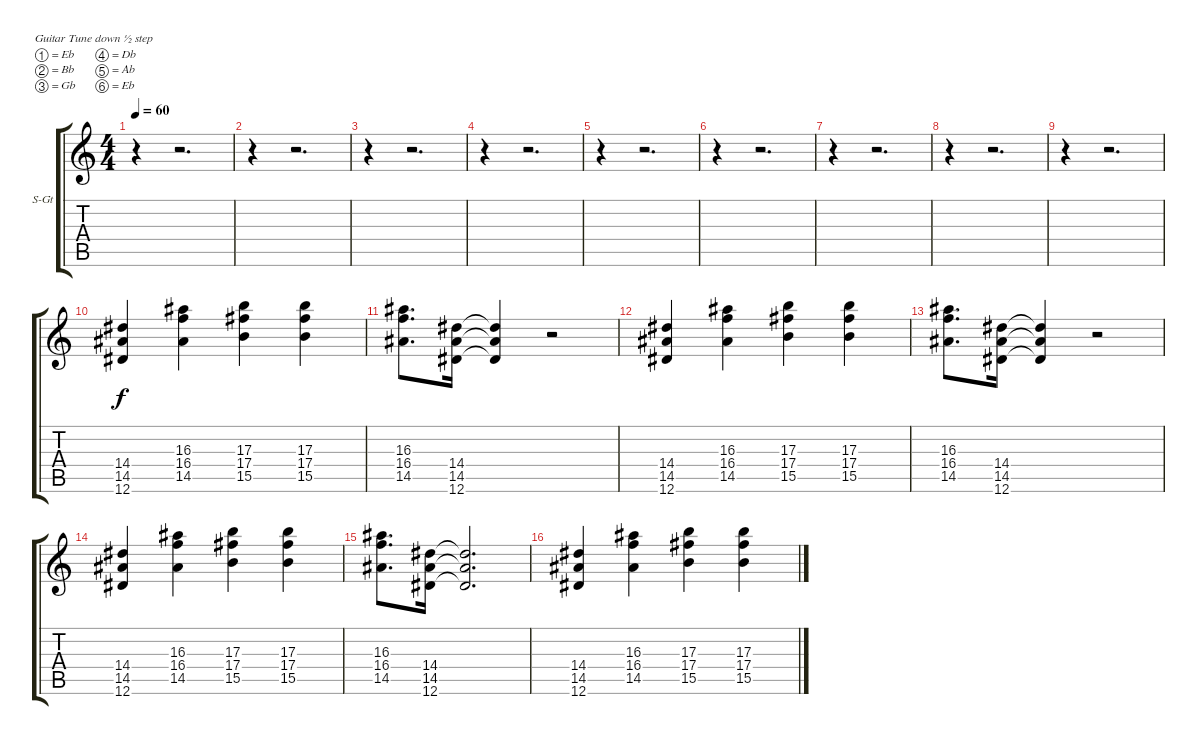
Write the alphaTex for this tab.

\bracketExtendMode groupsimilarinstruments
\firstSystemTrackNameOrientation horizontal
\otherSystemsTrackNameOrientation horizontal
\track ("synth voice" "S-Gt") {mute instrument choiraahs}
\staff {score tabs}
\tuning (Eb4 Bb3 Gb3 Db3 Ab2 Eb2)
\displaytranspose 12
\ts (4 4)
\tempo 60
\clef g2
\ks c
r.4{dy f} r.2{d} |
r.4 r.2{d} |
r.4 r.2{d} |
r.4 r.2{d} |
r.4 r.2{d} |
r.4 r.2{d} |
r.4 r.2{d} |
r.4 r.2{d} |
r.4 r.2{d} |
(14.4 14.5 12.6).4 (16.3 16.4 14.5).4 (17.3 17.4 15.5).4 (17.3 17.4 15.5).4 |
(16.3 16.4 14.5).8{d} (14.4 14.5 12.6).16 (14.4{t} 14.5{t} 12.6{t}).4 r.2 |
(14.4 14.5 12.6).4 (16.3 16.4 14.5).4 (17.3 17.4 15.5).4 (17.3 17.4 15.5).4 |
(16.3 16.4 14.5).8{d} (14.4 14.5 12.6).16 (14.4{t} 14.5{t} 12.6{t}).4 r.2 |
(14.4 14.5 12.6).4 (16.3 16.4 14.5).4 (17.3 17.4 15.5).4 (17.3 17.4 15.5).4 |
(16.3 16.4 14.5).8{d} (14.4 14.5 12.6).16 (14.4{t} 14.5{t} 12.6{t}).2{d} |
(14.4 14.5 12.6).4 (16.3 16.4 14.5).4 (17.3 17.4 15.5).4 (17.3 17.4 15.5).4
